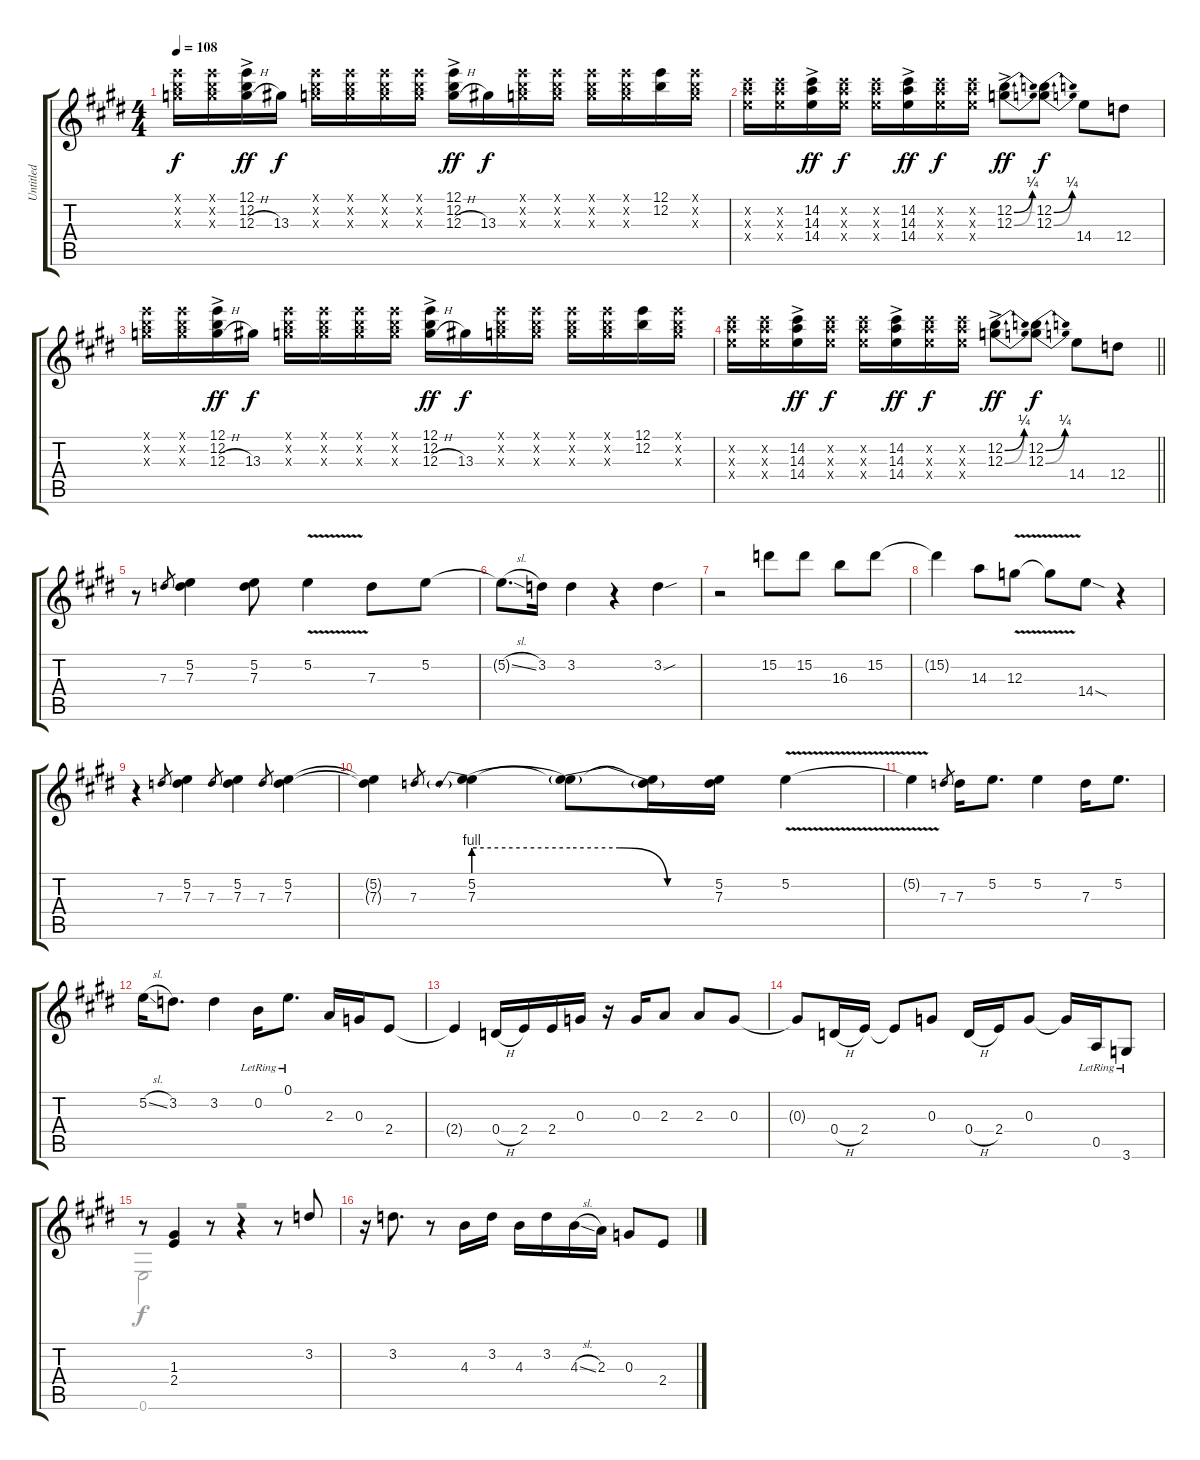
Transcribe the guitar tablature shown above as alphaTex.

\track ("Untitled" "Untitled") {instrument electricguitarclean}
\staff {score tabs}
\tuning (E4 B3 G3 D3 A2 E2) {hide}
\voice
\ts (4 4)
\tempo 108
\clef g2
\ks c#minor
(12.1{x} 12.2{x} 12.3{x}).16{dy f} (12.1{x} 12.2{x} 12.3{x}).16 (12.1{ac} 12.2{ac} 12.3{h ac}).16{dy ff} 13.3.16{dy f} (12.1{x} 12.2{x} 12.3{x}).16 (12.1{x} 12.2{x} 12.3{x}).16 (12.1{x} 12.2{x} 12.3{x}).16 (12.1{x} 12.2{x} 12.3{x}).16 (12.1{ac} 12.2{ac} 12.3{h ac}).16{dy ff} 13.3.16{dy f} (12.1{x} 12.2{x} 12.3{x}).16 (12.1{x} 12.2{x} 12.3{x}).16 (12.1{x} 12.2{x} 12.3{x}).16 (12.1{x} 12.2{x} 12.3{x}).16 (12.1 12.2).16 (12.1{x} 12.2{x} 12.3{x}).16 |
(14.2{x} 14.3{x} 14.4{x}).16 (14.2{x} 14.3{x} 14.4{x}).16 (14.2{ac} 14.3{ac} 14.4{ac}).16{dy ff} (14.2{x} 14.3{x} 14.4{x}).16{dy f} (14.2{x} 14.3{x} 14.4{x}).16 (14.2{ac} 14.3{ac} 14.4{ac}).16{dy ff} (14.2{x} 14.3{x} 14.4{x}).16{dy f} (14.2{x} 14.3{x} 14.4{x}).16 (12.2{be (bend 0 0 60 1) ac} 12.3{be (bend 0 0 60 1) ac}).8{dy ff} (12.2{be (bend 0 0 60 1)} 12.3{be (bend 0 0 60 1)}).8{dy f} 14.4.8 12.4.8 |
(12.1{x} 12.2{x} 12.3{x}).16 (12.1{x} 12.2{x} 12.3{x}).16 (12.1{ac} 12.2{ac} 12.3{h ac}).16{dy ff} 13.3.16{dy f} (12.1{x} 12.2{x} 12.3{x}).16 (12.1{x} 12.2{x} 12.3{x}).16 (12.1{x} 12.2{x} 12.3{x}).16 (12.1{x} 12.2{x} 12.3{x}).16 (12.1{ac} 12.2{ac} 12.3{h ac}).16{dy ff} 13.3.16{dy f} (12.1{x} 12.2{x} 12.3{x}).16 (12.1{x} 12.2{x} 12.3{x}).16 (12.1{x} 12.2{x} 12.3{x}).16 (12.1{x} 12.2{x} 12.3{x}).16 (12.1 12.2).16 (12.1{x} 12.2{x} 12.3{x}).16 |
\barLineRight lightlight
(14.2{x} 14.3{x} 14.4{x}).16 (14.2{x} 14.3{x} 14.4{x}).16 (14.2{ac} 14.3{ac} 14.4{ac}).16{dy ff} (14.2{x} 14.3{x} 14.4{x}).16{dy f} (14.2{x} 14.3{x} 14.4{x}).16 (14.2{ac} 14.3{ac} 14.4{ac}).16{dy ff} (14.2{x} 14.3{x} 14.4{x}).16{dy f} (14.2{x} 14.3{x} 14.4{x}).16 (12.2{be (bend 0 0 60 1) ac} 12.3{be (bend 0 0 60 1) ac}).8{dy ff} (12.2{be (bend 0 0 60 1)} 12.3{be (bend 0 0 60 1)}).8{dy f} 14.4.8 12.4.8 |
r.8 7.3.8{gr} (5.2 7.3).4 (5.2 7.3).8 5.2{v}.4 7.3.8 5.2.8 |
5.2{sl t}.8{d} 3.2.16 3.2.4 r.4 3.2{sou}.4 |
r.2 15.2.8 15.2.8 16.3.8 15.2.8 |
15.2{t}.4 14.3.8 12.3{v}.8 12.3{t}.8 14.4{sod}.8 r.4 |
r.4 7.3.8{gr} (5.2 7.3).4 7.3.8{gr} (5.2 7.3).4 7.3.8{gr} (5.2 7.3).4 |
(5.2{t} 7.3{t}).4 7.3.8{gr} (5.2 7.3{be (prebend 0 4 60 4)}).4 (5.2{t} 7.3{be (custom 0 4 20 4 40 0 60 0) t}).8 (5.2{t} 7.3{t}).16 (5.2 7.3).16 5.2{v}.4 |
5.2{t}.4 7.3.8{gr} 7.3.16 5.2.8{d} 5.2.4 7.3.16 5.2.8{d} |
5.2{sl}.16 3.2.8{d} 3.2.4 0.2{lr}.16 0.1{lr}.8{d} 2.3.16 0.3.16 2.4.8 |
2.4{t}.4 0.4{h}.16 2.4.16 2.4.16 0.3.16 r.16 0.3.16 2.3.8 2.3.8 0.3.8 |
0.3{t}.8 0.4{h}.16 2.4.16 2.4{t}.8 0.3.8 0.4{h}.16 2.4.16 0.3.8 0.3{t}.16 0.5{lr}.16 3.6{lr}.8 |
r.8 (1.3 2.4).4 r.8 r.4 r.8 3.2.8 |
r.16 3.2.8{d} r.8 4.3.16 3.2.16 4.3.16 3.2.16 4.3{sl}.16 2.3.16 0.3.8 2.4.8
\voice
\clef g2
\ottava regular
\simile none
\ks c#minor
|
|
|
\barLineRight lightlight
|
|
|
|
|
|
|
|
|
|
|
0.6.2 r.2 |
